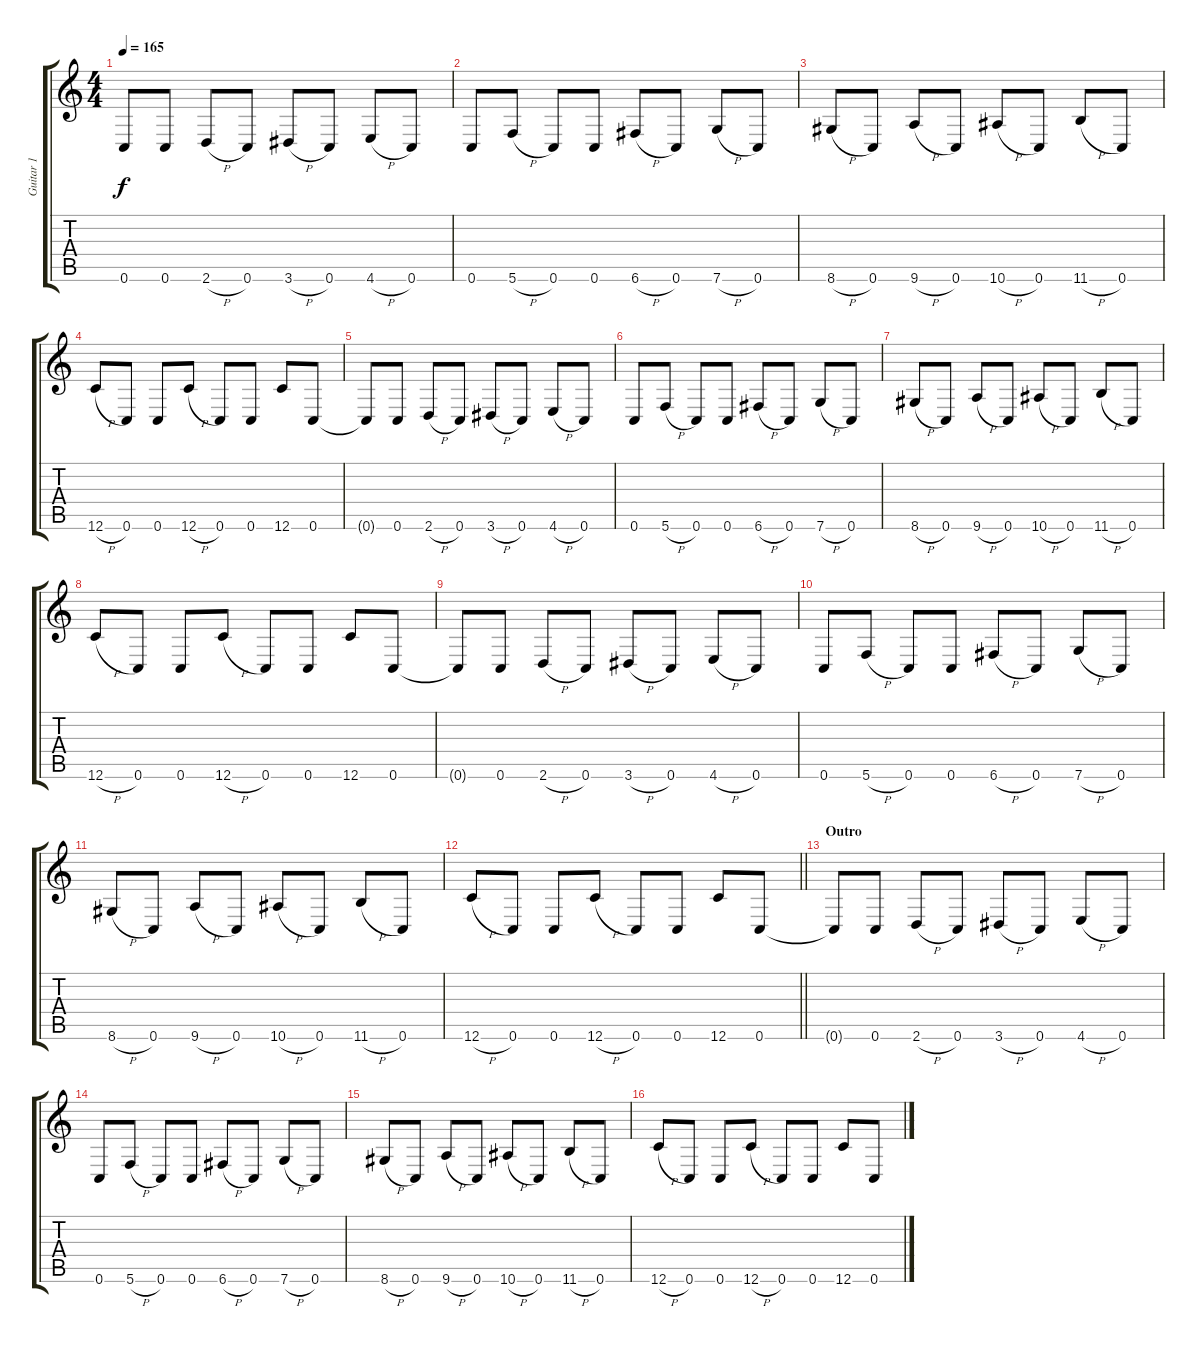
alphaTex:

\track ("Guitar 1" "Guitar 1") {instrument distortionguitar}
\staff {score tabs}
\tuning (E4 C4 G3 C3 G2 C2) {hide}
\ts (4 4)
\tempo 165
\clef g2
\ks c
0.6{t}.8{dy f} 0.6.8 2.6{h}.8 0.6.8 3.6{h}.8 0.6.8 4.6{h}.8 0.6.8 |
0.6.8 5.6{h}.8 0.6.8 0.6.8 6.6{h}.8 0.6.8 7.6{h}.8 0.6.8 |
8.6{h}.8 0.6.8 9.6{h}.8 0.6.8 10.6{h}.8 0.6.8 11.6{h}.8 0.6.8 |
12.6{h}.8 0.6.8 0.6.8 12.6{h}.8 0.6.8 0.6.8 12.6.8 0.6.8 |
0.6{t}.8 0.6.8 2.6{h}.8 0.6.8 3.6{h}.8 0.6.8 4.6{h}.8 0.6.8 |
0.6.8 5.6{h}.8 0.6.8 0.6.8 6.6{h}.8 0.6.8 7.6{h}.8 0.6.8 |
8.6{h}.8 0.6.8 9.6{h}.8 0.6.8 10.6{h}.8 0.6.8 11.6{h}.8 0.6.8 |
12.6{h}.8 0.6.8 0.6.8 12.6{h}.8 0.6.8 0.6.8 12.6.8 0.6.8 |
0.6{t}.8 0.6.8 2.6{h}.8 0.6.8 3.6{h}.8 0.6.8 4.6{h}.8 0.6.8 |
0.6.8 5.6{h}.8 0.6.8 0.6.8 6.6{h}.8 0.6.8 7.6{h}.8 0.6.8 |
8.6{h}.8 0.6.8 9.6{h}.8 0.6.8 10.6{h}.8 0.6.8 11.6{h}.8 0.6.8 |
\barLineRight lightlight
12.6{h}.8 0.6.8 0.6.8 12.6{h}.8 0.6.8 0.6.8 12.6.8 0.6.8 |
\section ("" "Outro")
0.6{t}.8 0.6.8 2.6{h}.8 0.6.8 3.6{h}.8 0.6.8 4.6{h}.8 0.6.8 |
0.6.8 5.6{h}.8 0.6.8 0.6.8 6.6{h}.8 0.6.8 7.6{h}.8 0.6.8 |
8.6{h}.8 0.6.8 9.6{h}.8 0.6.8 10.6{h}.8 0.6.8 11.6{h}.8 0.6.8 |
12.6{h}.8 0.6.8 0.6.8 12.6{h}.8 0.6.8 0.6.8 12.6.8 0.6.8
